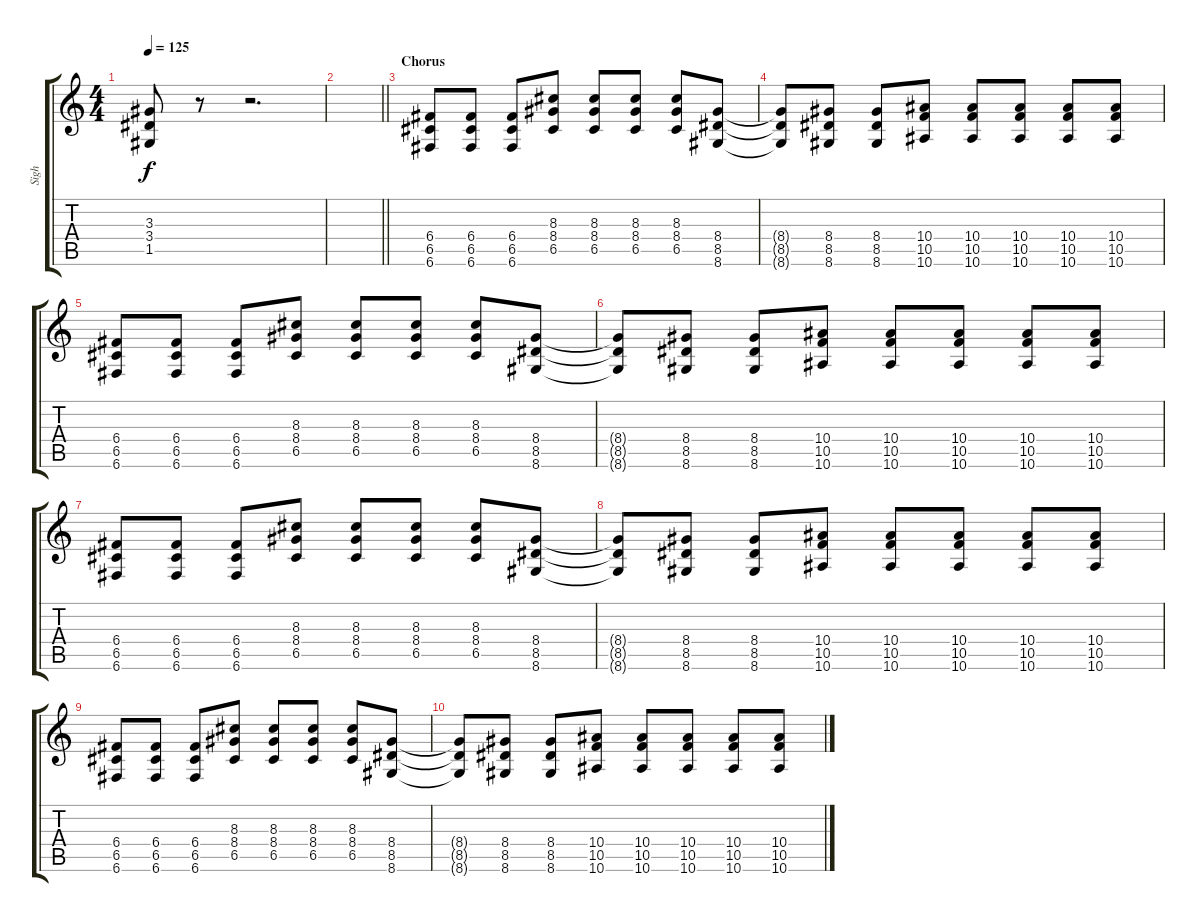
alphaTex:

\track ("Sigh" "Sigh") {instrument overdrivenguitar}
\staff {score tabs}
\tuning (D4 A3 F3 C3 G2 C2) {hide}
\ts (4 4)
\tempo 125
\clef g2
\ks c
(3.3 3.4 1.5).8{dy f} r.8 r.2{d} |
\barLineRight lightlight
|
\section ("" "Chorus")
(6.4 6.5 6.6).8 (6.4 6.5 6.6).8 (6.4 6.5 6.6).8 (8.3 8.4 6.5).8 (8.3 8.4 6.5).8 (8.3 8.4 6.5).8 (8.3 8.4 6.5).8 (8.4 8.5 8.6).8 |
(8.4{t} 8.5{t} 8.6{t}).8 (8.4 8.5 8.6).8 (8.4 8.5 8.6).8 (10.4 10.5 10.6).8 (10.4 10.5 10.6).8 (10.4 10.5 10.6).8 (10.4 10.5 10.6).8 (10.4 10.5 10.6).8 |
(6.4 6.5 6.6).8 (6.4 6.5 6.6).8 (6.4 6.5 6.6).8 (8.3 8.4 6.5).8 (8.3 8.4 6.5).8 (8.3 8.4 6.5).8 (8.3 8.4 6.5).8 (8.4 8.5 8.6).8 |
(8.4{t} 8.5{t} 8.6{t}).8 (8.4 8.5 8.6).8 (8.4 8.5 8.6).8 (10.4 10.5 10.6).8 (10.4 10.5 10.6).8 (10.4 10.5 10.6).8 (10.4 10.5 10.6).8 (10.4 10.5 10.6).8 |
(6.4 6.5 6.6).8 (6.4 6.5 6.6).8 (6.4 6.5 6.6).8 (8.3 8.4 6.5).8 (8.3 8.4 6.5).8 (8.3 8.4 6.5).8 (8.3 8.4 6.5).8 (8.4 8.5 8.6).8 |
(8.4{t} 8.5{t} 8.6{t}).8 (8.4 8.5 8.6).8 (8.4 8.5 8.6).8 (10.4 10.5 10.6).8 (10.4 10.5 10.6).8 (10.4 10.5 10.6).8 (10.4 10.5 10.6).8 (10.4 10.5 10.6).8 |
(6.4 6.5 6.6).8 (6.4 6.5 6.6).8 (6.4 6.5 6.6).8 (8.3 8.4 6.5).8 (8.3 8.4 6.5).8 (8.3 8.4 6.5).8 (8.3 8.4 6.5).8 (8.4 8.5 8.6).8 |
(8.4{t} 8.5{t} 8.6{t}).8 (8.4 8.5 8.6).8 (8.4 8.5 8.6).8 (10.4 10.5 10.6).8 (10.4 10.5 10.6).8 (10.4 10.5 10.6).8 (10.4 10.5 10.6).8 (10.4 10.5 10.6).8
